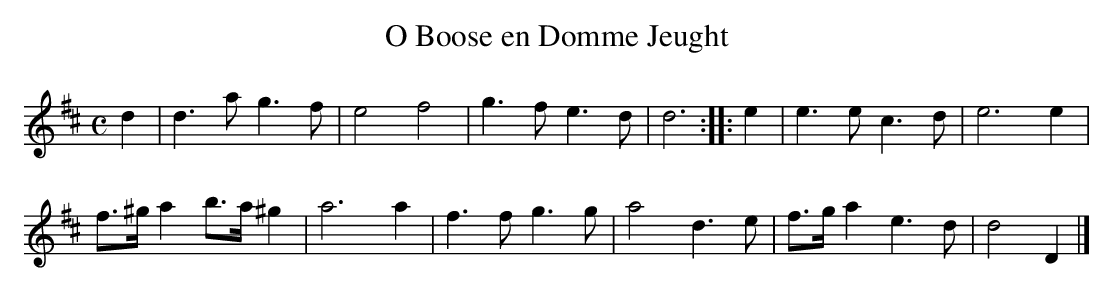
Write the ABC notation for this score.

X:1
T:O Boose en Domme Jeught
M:C
K:Dmaj
d2|d3ag3f|e4f4|g3fe3d|d6:||:e2|e3ec3d|e6e2|
f>^ga2b>a^g2|a6a2|f3fg3g|a4d3e|f>ga2e3d|d4D2|]
